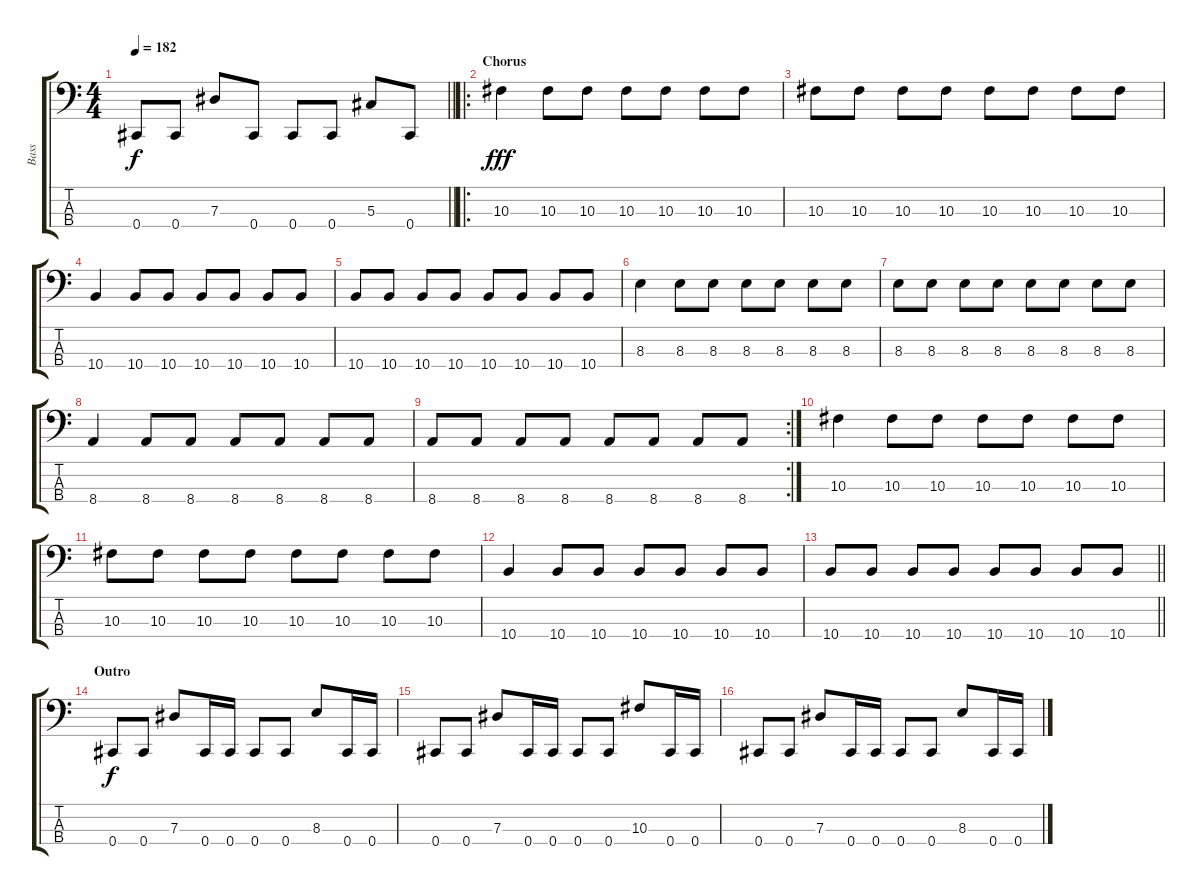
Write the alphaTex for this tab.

\track ("Bass" "Bass") {instrument electricbasspick}
\staff {score tabs}
\tuning (Gb2 Db2 Ab1 Db1) {hide}
\ts (4 4)
\tempo 182
\clef f4
\barLineRight lightlight
\ks c
0.4.8{dy f} 0.4.8 7.3.8 0.4.8 0.4.8 0.4.8 5.3.8 0.4.8 |
\ro
\section ("" "Chorus")
10.3.4{dy fff} 10.3.8 10.3.8 10.3.8 10.3.8 10.3.8 10.3.8 |
10.3.8 10.3.8 10.3.8 10.3.8 10.3.8 10.3.8 10.3.8 10.3.8 |
10.4.4 10.4.8 10.4.8 10.4.8 10.4.8 10.4.8 10.4.8 |
10.4.8 10.4.8 10.4.8 10.4.8 10.4.8 10.4.8 10.4.8 10.4.8 |
8.3.4 8.3.8 8.3.8 8.3.8 8.3.8 8.3.8 8.3.8 |
8.3.8 8.3.8 8.3.8 8.3.8 8.3.8 8.3.8 8.3.8 8.3.8 |
8.4.4 8.4.8 8.4.8 8.4.8 8.4.8 8.4.8 8.4.8 |
\rc 2
8.4.8 8.4.8 8.4.8 8.4.8 8.4.8 8.4.8 8.4.8 8.4.8 |
10.3.4 10.3.8 10.3.8 10.3.8 10.3.8 10.3.8 10.3.8 |
10.3.8 10.3.8 10.3.8 10.3.8 10.3.8 10.3.8 10.3.8 10.3.8 |
10.4.4 10.4.8 10.4.8 10.4.8 10.4.8 10.4.8 10.4.8 |
\barLineRight lightlight
10.4.8 10.4.8 10.4.8 10.4.8 10.4.8 10.4.8 10.4.8 10.4.8 |
\section ("" "Outro")
0.4.8{dy f} 0.4.8 7.3.8 0.4.16 0.4.16 0.4.8 0.4.8 8.3.8 0.4.16 0.4.16 |
0.4.8 0.4.8 7.3.8 0.4.16 0.4.16 0.4.8 0.4.8 10.3.8 0.4.16 0.4.16 |
0.4.8 0.4.8 7.3.8 0.4.16 0.4.16 0.4.8 0.4.8 8.3.8 0.4.16 0.4.16
